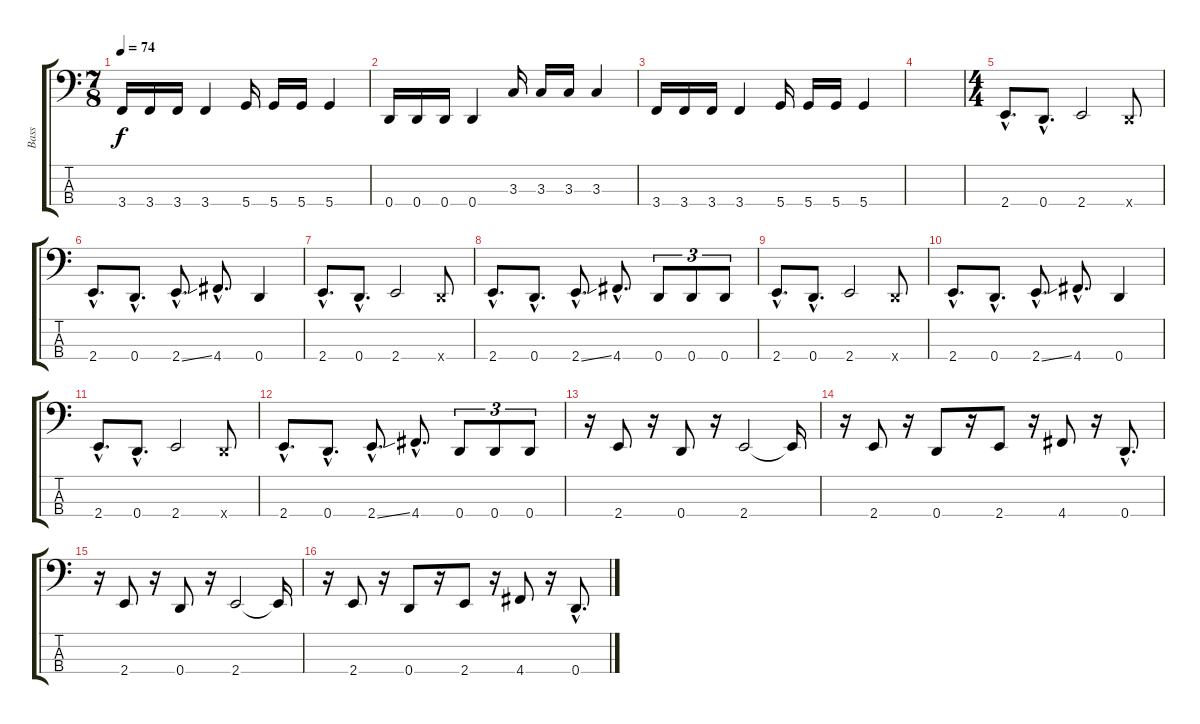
\track ("Bass" "Bass") {instrument electricbassfinger}
\staff {score tabs}
\tuning (G2 D2 A1 D1) {hide}
\ts (7 8)
\tempo 74
\clef f4
\ks c
3.4.16{dy f} 3.4.16 3.4.16 3.4.4 5.4.16 5.4.16 5.4.16 5.4.4 |
0.4.16 0.4.16 0.4.16 0.4.4 3.3.16 3.3.16 3.3.16 3.3.4 |
3.4.16 3.4.16 3.4.16 3.4.4 5.4.16 5.4.16 5.4.16 5.4.4 |
|
\ts (4 4)
2.4{hac}.8{d} 0.4{hac}.8{d} 2.4.2 0.4{x}.8 |
2.4{hac}.8{d} 0.4{hac}.8{d} 2.4{ss hac}.8{d} 4.4{hac}.8{d} 0.4.4 |
2.4{hac}.8{d} 0.4{hac}.8{d} 2.4.2 0.4{x}.8 |
2.4{hac}.8{d} 0.4{hac}.8{d} 2.4{ss hac}.8{d} 4.4{hac}.8{d} 0.4.8{tu (3 2)} 0.4.8{tu (3 2)} 0.4.8{tu (3 2)} |
2.4{hac}.8{d} 0.4{hac}.8{d} 2.4.2 0.4{x}.8 |
2.4{hac}.8{d} 0.4{hac}.8{d} 2.4{ss hac}.8{d} 4.4{hac}.8{d} 0.4.4 |
2.4{hac}.8{d} 0.4{hac}.8{d} 2.4.2 0.4{x}.8 |
2.4{hac}.8{d} 0.4{hac}.8{d} 2.4{ss hac}.8{d} 4.4{hac}.8{d} 0.4.8{tu (3 2)} 0.4.8{tu (3 2)} 0.4.8{tu (3 2)} |
r.16 2.4.8 r.16 0.4.8 r.16 2.4.2 2.4{t}.16 |
r.16 2.4.8 r.16 0.4.8 r.16 2.4.8 r.16 4.4.8 r.16 0.4{hac}.8{d} |
r.16 2.4.8 r.16 0.4.8 r.16 2.4.2 2.4{t}.16 |
r.16 2.4.8 r.16 0.4.8 r.16 2.4.8 r.16 4.4.8 r.16 0.4{hac}.8{d}
